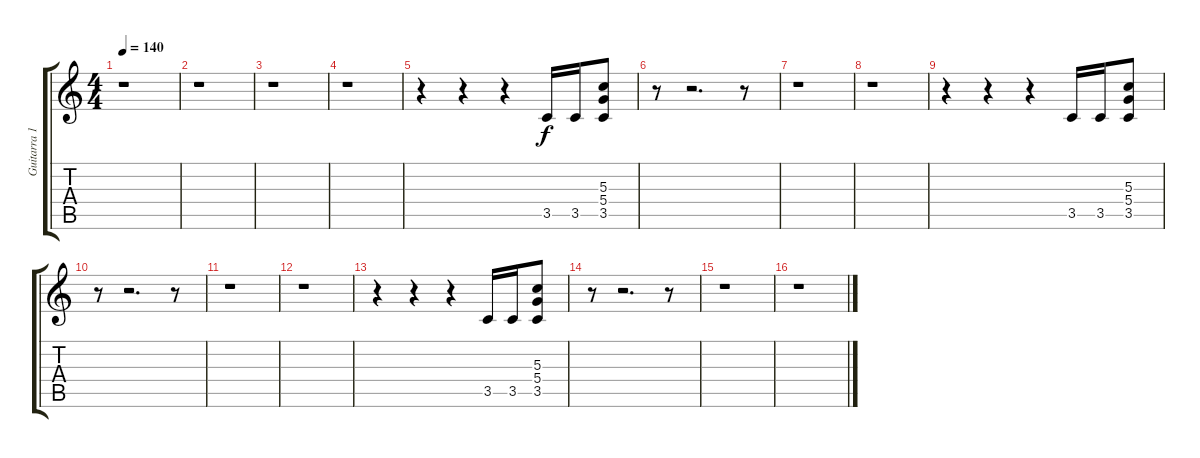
\track ("Guitarra 1" "Guitarra 1") {instrument distortionguitar}
\staff {score tabs}
\tuning (E4 B3 G3 D3 A2 E2) {hide}
\ts (4 4)
\tempo 140
\clef g2
\ks c
r.1{dy f} |
r.1 |
r.1 |
r.1 |
r.4 r.4 r.4 3.5.16 3.5.16 (5.3 5.4 3.5).8 |
r.8 r.2{d} r.8 |
r.1 |
r.1 |
r.4 r.4 r.4 3.5.16 3.5.16 (5.3 5.4 3.5).8 |
r.8 r.2{d} r.8 |
r.1 |
r.1 |
r.4 r.4 r.4 3.5.16 3.5.16 (5.3 5.4 3.5).8 |
r.8 r.2{d} r.8 |
r.1 |
r.1
